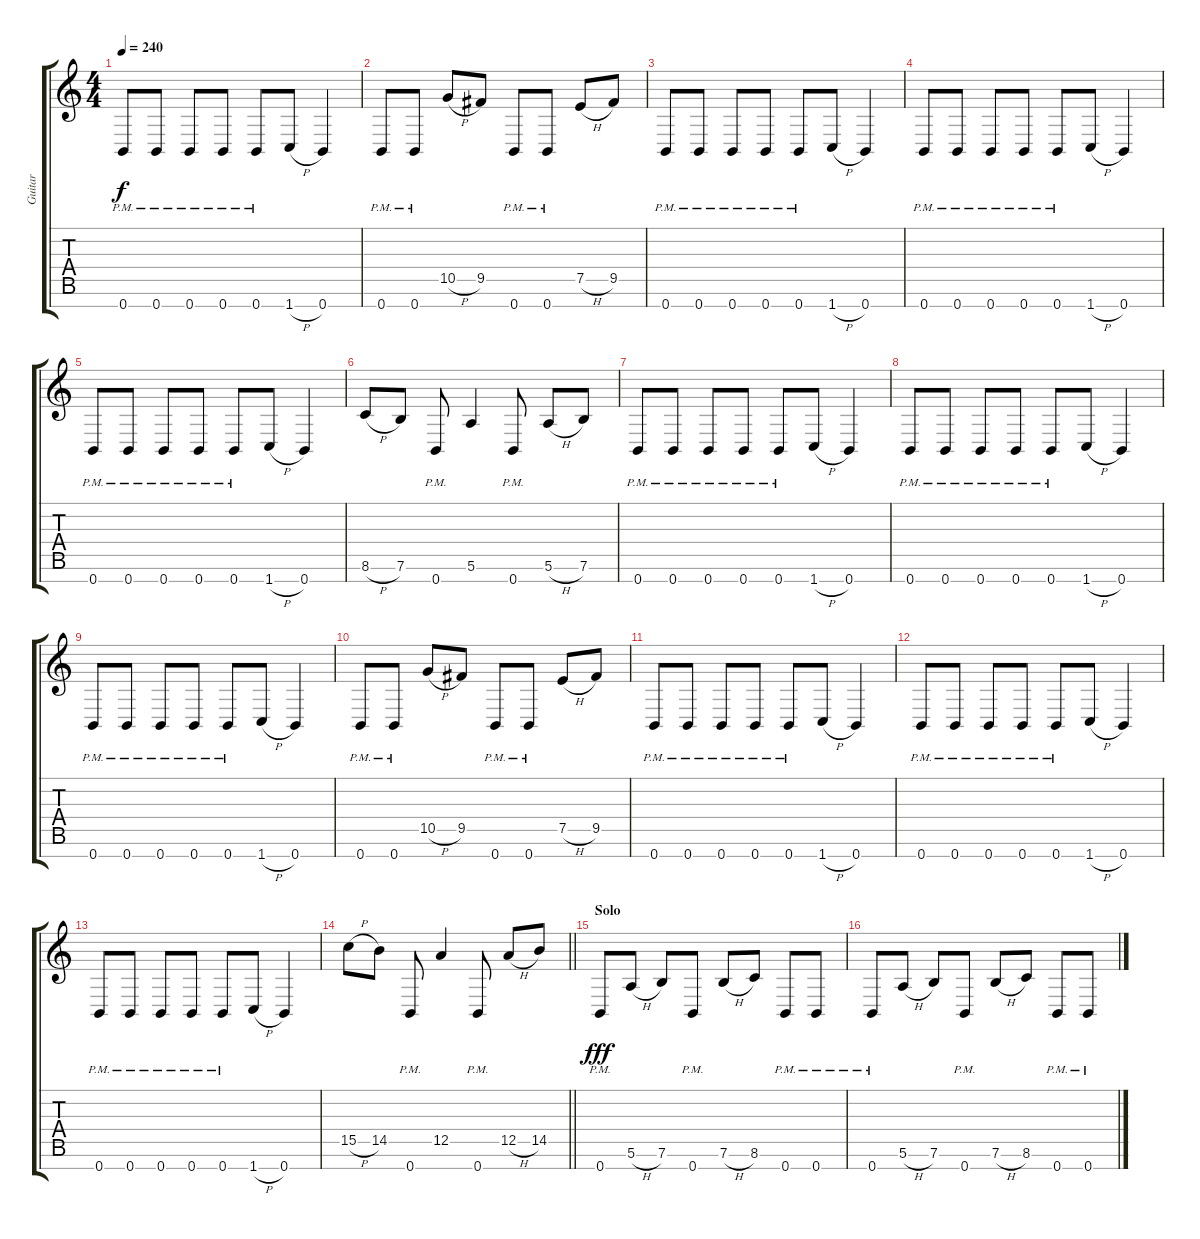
\track ("Guitar" "Guitar") {instrument distortionguitar}
\staff {score tabs}
\tuning (E4 B3 G3 D3 A2 E2 B1) {hide}
\ts (4 4)
\tempo 240
\clef g2
\ks c
0.7{pm}.8{dy f} 0.7{pm}.8 0.7{pm}.8 0.7{pm}.8 0.7{pm}.8 1.7{h}.8 0.7.4 |
0.7{pm}.8 0.7{pm}.8 10.5{h}.8 9.5.8 0.7{pm}.8 0.7{pm}.8 7.5{h}.8 9.5.8 |
0.7{pm}.8 0.7{pm}.8 0.7{pm}.8 0.7{pm}.8 0.7{pm}.8 1.7{h}.8 0.7.4 |
0.7{pm}.8 0.7{pm}.8 0.7{pm}.8 0.7{pm}.8 0.7{pm}.8 1.7{h}.8 0.7.4 |
0.7{pm}.8 0.7{pm}.8 0.7{pm}.8 0.7{pm}.8 0.7{pm}.8 1.7{h}.8 0.7.4 |
8.6{h}.8 7.6.8 0.7{pm}.8 5.6.4 0.7{pm}.8 5.6{h}.8 7.6.8 |
0.7{pm}.8 0.7{pm}.8 0.7{pm}.8 0.7{pm}.8 0.7{pm}.8 1.7{h}.8 0.7.4 |
0.7{pm}.8 0.7{pm}.8 0.7{pm}.8 0.7{pm}.8 0.7{pm}.8 1.7{h}.8 0.7.4 |
0.7{pm}.8 0.7{pm}.8 0.7{pm}.8 0.7{pm}.8 0.7{pm}.8 1.7{h}.8 0.7.4 |
0.7{pm}.8 0.7{pm}.8 10.5{h}.8 9.5.8 0.7{pm}.8 0.7{pm}.8 7.5{h}.8 9.5.8 |
0.7{pm}.8 0.7{pm}.8 0.7{pm}.8 0.7{pm}.8 0.7{pm}.8 1.7{h}.8 0.7.4 |
0.7{pm}.8 0.7{pm}.8 0.7{pm}.8 0.7{pm}.8 0.7{pm}.8 1.7{h}.8 0.7.4 |
0.7{pm}.8 0.7{pm}.8 0.7{pm}.8 0.7{pm}.8 0.7{pm}.8 1.7{h}.8 0.7.4 |
\barLineRight lightlight
15.5{h}.8 14.5.8 0.7{pm}.8 12.5.4 0.7{pm}.8 12.5{h}.8 14.5.8 |
\section ("" "Solo")
0.7{pm}.8{dy fff} 5.6{h}.8 7.6.8 0.7{pm}.8 7.6{h}.8 8.6.8 0.7{pm}.8 0.7{pm}.8 |
0.7{pm}.8 5.6{h}.8 7.6.8 0.7{pm}.8 7.6{h}.8 8.6.8 0.7{pm}.8 0.7{pm}.8
